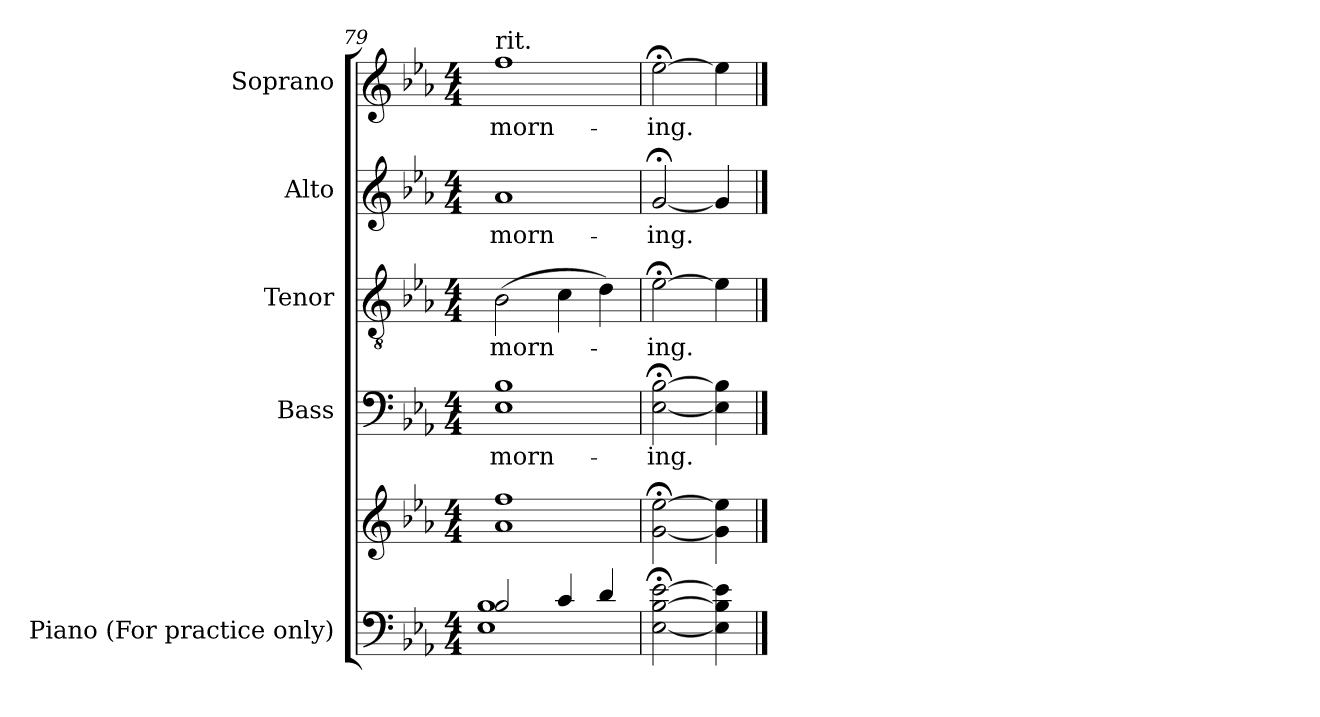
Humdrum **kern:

**kern	**kern	**kern	**text	**kern	**text	**kern	**text	**kern	**text
*part5	*part5	*part4	*part4	*part3	*part3	*part2	*part2	*part1	*part1
*staff6	*staff5	*staff4	*staff4	*staff3	*staff3	*staff2	*staff2	*staff1	*staff1
*I"Piano (For practice only)	*	*I"Bass	*	*I"Tenor	*	*I"Alto	*	*I"Soprano	*
*I'Pno.	*	*I'B.	*	*I'T.	*	*I'A.	*	*I'S.	*
*clefF4	*clefG2	*clefF4	*	*clefGv2	*	*clefG2	*	*clefG2	*
*	*	*	*	*ITrd7c12	*	*	*	*	*
*k[b-e-a-]	*k[b-e-a-]	*k[b-e-a-]	*	*k[b-e-a-]	*	*k[b-e-a-]	*	*k[b-e-a-]	*
*E-:	*E-:	*E-:	*	*E-:	*	*E-:	*	*E-:	*
*M4/4	*M4/4	*M4/4	*	*M4/4	*	*M4/4	*	*M4/4	*
=79	=79	=79	=79	=79	=79	=79	=79	=79	=79
*^	*	*	*	*	*	*	*	*	*
!	!	!	!	!LO:LY:b:color=#000000	!	!	!	!	!	!
!	!	!	!	!	!	!LO:LY:b:color=#000000	!	!	!	!
!	!	!	!	!	!	!	!	!LO:LY:b:color=#000000	!	!
!	!	!	!	!	!	!	!	!	!LO:TX:t=rit.	!
!	!	!	!	!	!	!	!	!	!	!LO:LY:b:color=#000000
2B-i/	1E-i 1B-i	1a-i 1ffi	1E-i 1B-i	morn-	(2BB-i\	morn-	1a-i	morn-	1ffi	morn-
4ci/	.	.	.	.	4Ci\	.	.	.	.	.
4di/	.	.	.	.	4Di\)	.	.	.	.	.
*v	*v	*	*	*	*	*	*	*	*	*
=80	=80	=80	=80	=80	=80	=80	=80	=80	=80
!	!	!	!LO:LY:b:color=#000000	!	!	!	!	!	!
!	!	!	!	!	!LO:LY:b:color=#000000	!	!	!	!
!	!	!	!	!	!	!	!LO:LY:b:color=#000000	!	!
!	!	!	!	!	!	!	!	!	!LO:LY:b:color=#000000
[<2E-i\; [>2B-i; [>2e-i;	[<2gi\; [>2ee-i;	[<2E-i\; [>2B-i;	-ing.	[>2E-;i\	-ing.	[<2g;i/	-ing.	[>2ee-;i\	-ing.
!	!	!	!	!	!	!	!LO:LY:b:color=#000000	!	!
4E-i\] 4B-i] 4e-i]	4gi\] 4ee-i]	4E-i\] 4B-i]	.	4E-i\]	.	4gi/]	.	4ee-i\]	.
==	==	==	==	==	==	==	==	==	==
*-	*-	*-	*-	*-	*-	*-	*-	*-	*-
